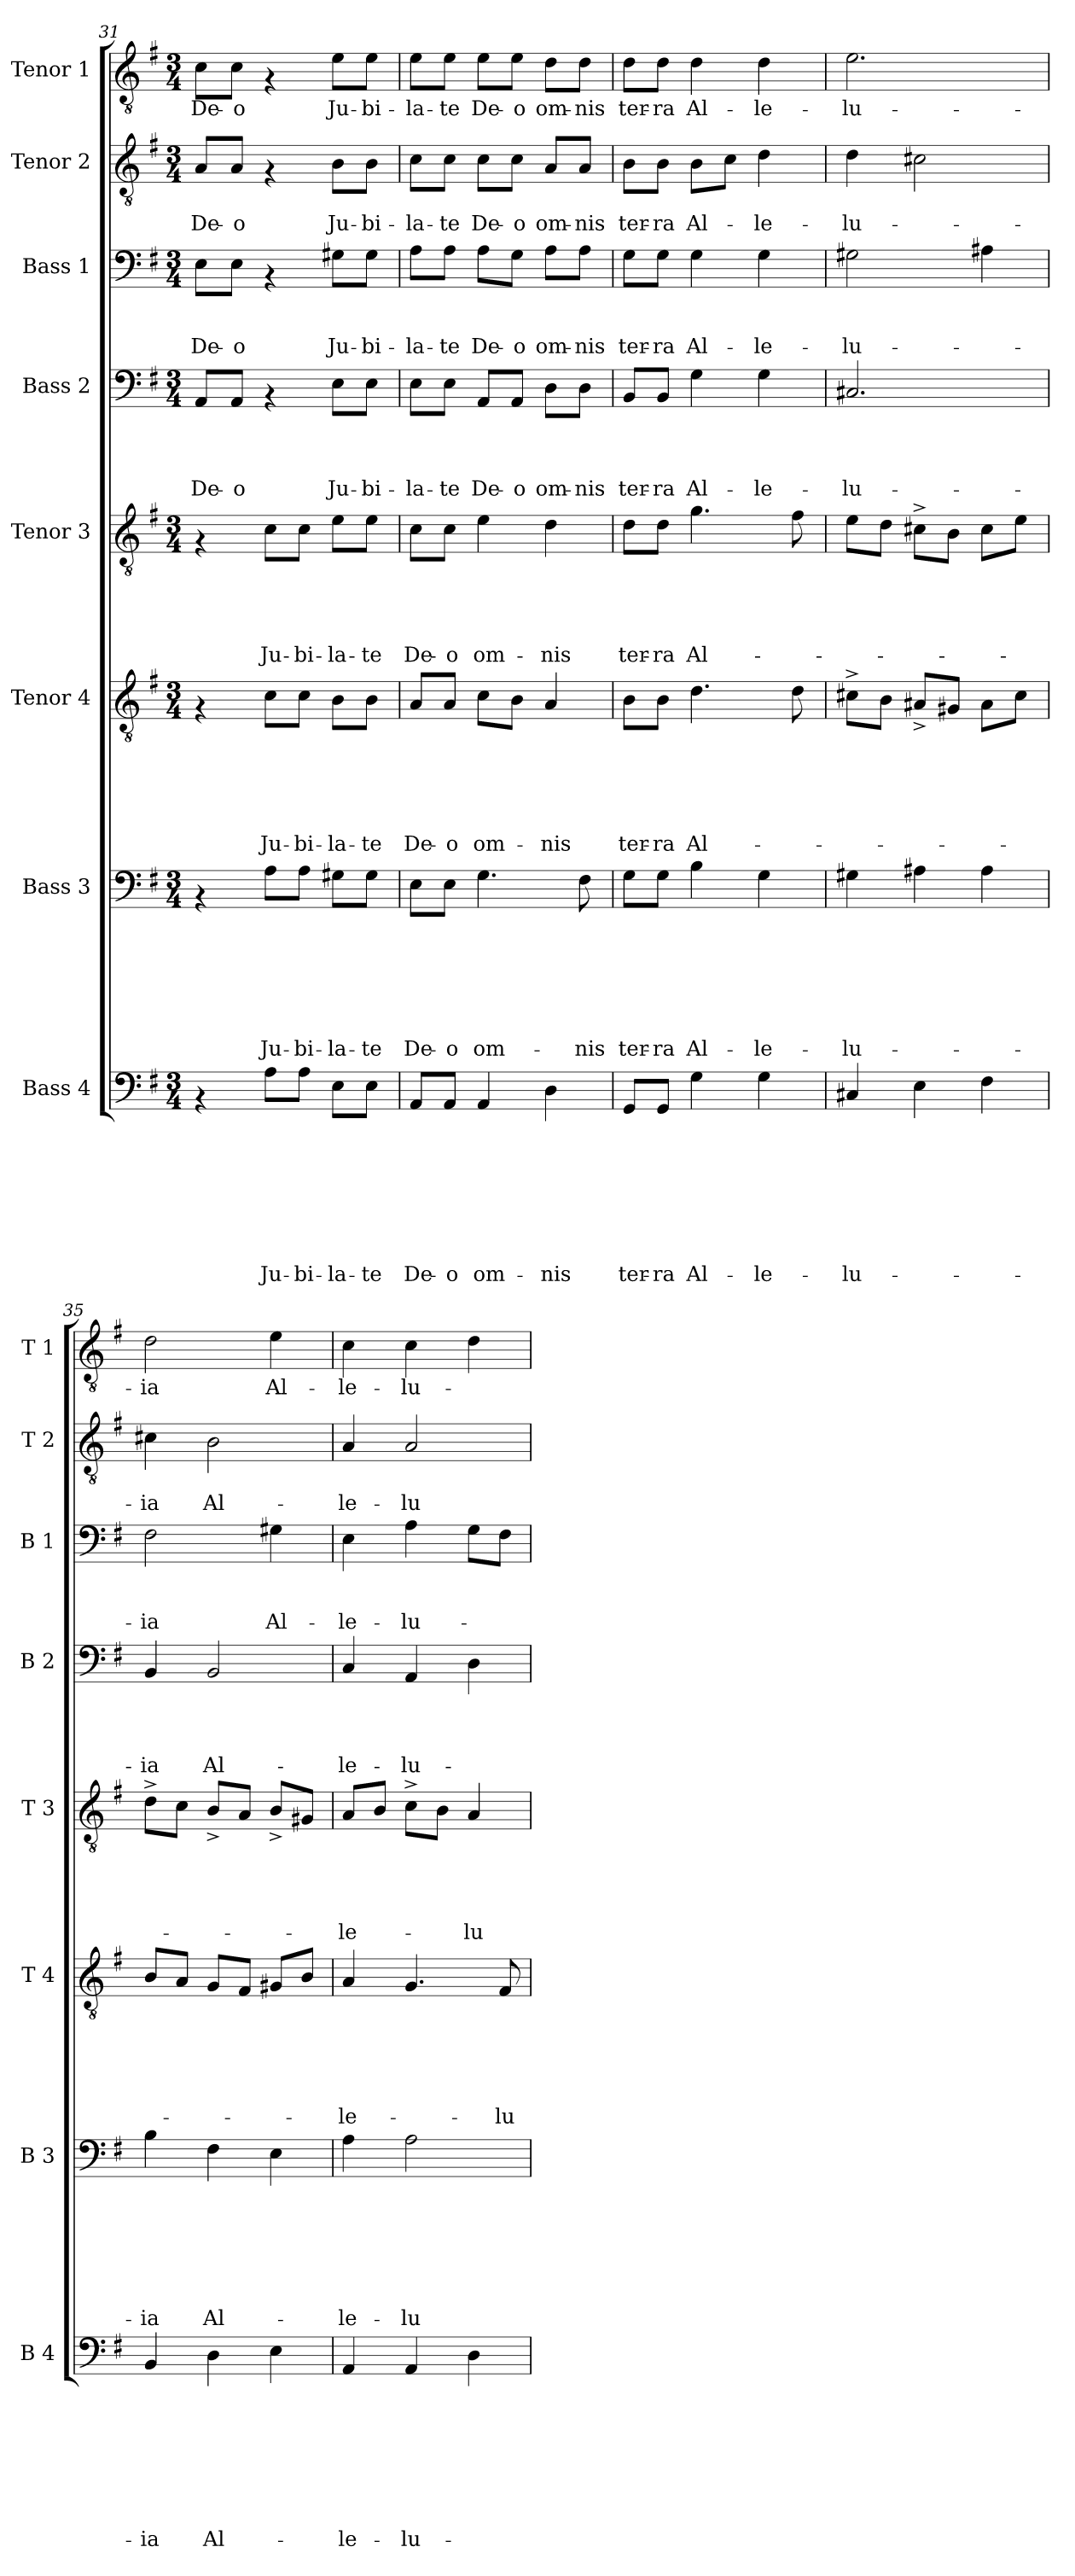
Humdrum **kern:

**kern	**text	**text	**text	**text	**text	**text	**text	**text	**kern	**text	**text	**text	**text	**text	**text	**text	**kern	**text	**text	**text	**text	**text	**text	**kern	**text	**text	**text	**text	**text	**kern	**text	**text	**text	**text	**kern	**text	**text	**text	**kern	**text	**text	**kern	**text
*part8	*part8	*part8	*part8	*part8	*part8	*part8	*part8	*part8	*part7	*part7	*part7	*part7	*part7	*part7	*part7	*part7	*part6	*part6	*part6	*part6	*part6	*part6	*part6	*part5	*part5	*part5	*part5	*part5	*part5	*part4	*part4	*part4	*part4	*part4	*part3	*part3	*part3	*part3	*part2	*part2	*part2	*part1	*part1
*staff8	*staff8	*staff8	*staff8	*staff8	*staff8	*staff8	*staff8	*staff8	*staff7	*staff7	*staff7	*staff7	*staff7	*staff7	*staff7	*staff7	*staff6	*staff6	*staff6	*staff6	*staff6	*staff6	*staff6	*staff5	*staff5	*staff5	*staff5	*staff5	*staff5	*staff4	*staff4	*staff4	*staff4	*staff4	*staff3	*staff3	*staff3	*staff3	*staff2	*staff2	*staff2	*staff1	*staff1
*I"Bass 4	*	*	*	*	*	*	*	*	*I"Bass 3	*	*	*	*	*	*	*	*I"Tenor 4	*	*	*	*	*	*	*I"Tenor 3	*	*	*	*	*	*I"Bass 2	*	*	*	*	*I"Bass 1	*	*	*	*I"Tenor 2	*	*	*I"Tenor 1	*
*I'B 4	*	*	*	*	*	*	*	*	*I'B 3	*	*	*	*	*	*	*	*I'T 4	*	*	*	*	*	*	*I'T 3	*	*	*	*	*	*I'B 2	*	*	*	*	*I'B 1	*	*	*	*I'T 2	*	*	*I'T 1	*
!!LO:PB:g=z
*clefF4	*	*	*	*	*	*	*	*	*clefF4	*	*	*	*	*	*	*	*clefGv2	*	*	*	*	*	*	*clefGv2	*	*	*	*	*	*clefF4	*	*	*	*	*clefF4	*	*	*	*clefGv2	*	*	*clefGv2	*
*k[f#]	*	*	*	*	*	*	*	*	*k[f#]	*	*	*	*	*	*	*	*k[f#]	*	*	*	*	*	*	*k[f#]	*	*	*	*	*	*k[f#]	*	*	*	*	*k[f#]	*	*	*	*k[f#]	*	*	*k[f#]	*
*G:	*	*	*	*	*	*	*	*	*G:	*	*	*	*	*	*	*	*G:	*	*	*	*	*	*	*G:	*	*	*	*	*	*G:	*	*	*	*	*G:	*	*	*	*G:	*	*	*G:	*
*M3/4	*	*	*	*	*	*	*	*	*M3/4	*	*	*	*	*	*	*	*M3/4	*	*	*	*	*	*	*M3/4	*	*	*	*	*	*M3/4	*	*	*	*	*M3/4	*	*	*	*M3/4	*	*	*M3/4	*
=31	=31	=31	=31	=31	=31	=31	=31	=31	=31	=31	=31	=31	=31	=31	=31	=31	=31	=31	=31	=31	=31	=31	=31	=31	=31	=31	=31	=31	=31	=31	=31	=31	=31	=31	=31	=31	=31	=31	=31	=31	=31	=31	=31
!	!	!	!	!	!	!	!	!	!	!	!	!	!	!	!	!	!	!	!	!	!	!	!	!	!	!	!	!	!	!	!	!	!	!LO:LY:b	!	!	!	!LO:LY:b	!	!	!LO:LY:b	!	!LO:LY:b
4rAA	.	.	.	.	.	.	.	.	4rAA	.	.	.	.	.	.	.	4rF	.	.	.	.	.	.	4rF	.	.	.	.	.	8AA/L	.	.	.	De-	8E\L	.	.	De-	8A/L	.	De-	8c\L	De-
!	!	!	!	!	!	!	!	!	!	!	!	!	!	!	!	!	!	!	!	!	!	!	!	!	!	!	!	!	!	!	!	!	!	!LO:LY:b	!	!	!	!LO:LY:b	!	!	!LO:LY:b	!	!LO:LY:b
.	.	.	.	.	.	.	.	.	.	.	.	.	.	.	.	.	.	.	.	.	.	.	.	.	.	.	.	.	.	8AA/J	.	.	.	-o	8E\J	.	.	-o	8A/J	.	-o	8c\J	-o
!	!	!	!	!	!	!	!	!LO:LY:b	!	!	!	!	!	!	!	!LO:LY:b	!	!	!	!	!	!	!LO:LY:b	!	!	!	!	!	!LO:LY:b	!	!	!	!	!	!	!	!	!	!	!	!	!	!
8A\L	.	.	.	.	.	.	.	Ju-	8A\L	.	.	.	.	.	.	Ju-	8c\L	.	.	.	.	.	Ju-	8c\L	.	.	.	.	Ju-	4rAA	.	.	.	.	4rAA	.	.	.	4rF	.	.	4rF	.
!	!	!	!	!	!	!	!	!LO:LY:b	!	!	!	!	!	!	!	!LO:LY:b	!	!	!	!	!	!	!LO:LY:b	!	!	!	!	!	!LO:LY:b	!	!	!	!	!	!	!	!	!	!	!	!	!	!
8A\J	.	.	.	.	.	.	.	-bi-	8A\J	.	.	.	.	.	.	-bi-	8c\J	.	.	.	.	.	-bi-	8c\J	.	.	.	.	-bi-	.	.	.	.	.	.	.	.	.	.	.	.	.	.
!	!	!	!	!	!	!	!	!LO:LY:b	!	!	!	!	!	!	!	!LO:LY:b	!	!	!	!	!	!	!LO:LY:b	!	!	!	!	!	!LO:LY:b	!	!	!	!	!LO:LY:b	!	!	!	!LO:LY:b	!	!	!LO:LY:b	!	!LO:LY:b
8E\L	.	.	.	.	.	.	.	-la-	8G#X\L	.	.	.	.	.	.	-la-	8B\L	.	.	.	.	.	-la-	8e\L	.	.	.	.	-la-	8E\L	.	.	.	Ju-	8G#X\L	.	.	Ju-	8B\L	.	Ju-	8e\L	Ju-
!	!	!	!	!	!	!	!	!LO:LY:b	!	!	!	!	!	!	!	!LO:LY:b	!	!	!	!	!	!	!LO:LY:b	!	!	!	!	!	!LO:LY:b	!	!	!	!	!LO:LY:b	!	!	!	!LO:LY:b	!	!	!LO:LY:b	!	!LO:LY:b
8E\J	.	.	.	.	.	.	.	-te	8G#\J	.	.	.	.	.	.	-te	8B\J	.	.	.	.	.	-te	8e\J	.	.	.	.	-te	8E\J	.	.	.	-bi-	8G#\J	.	.	-bi-	8B\J	.	-bi-	8e\J	-bi-
=32	=32	=32	=32	=32	=32	=32	=32	=32	=32	=32	=32	=32	=32	=32	=32	=32	=32	=32	=32	=32	=32	=32	=32	=32	=32	=32	=32	=32	=32	=32	=32	=32	=32	=32	=32	=32	=32	=32	=32	=32	=32	=32	=32
!	!	!	!	!	!	!	!	!LO:LY:b	!	!	!	!	!	!	!	!LO:LY:b	!	!	!	!	!	!	!LO:LY:b	!	!	!	!	!	!LO:LY:b	!	!	!	!	!LO:LY:b	!	!	!	!LO:LY:b	!	!	!LO:LY:b	!	!LO:LY:b
8AA/L	.	.	.	.	.	.	.	De-	8E\L	.	.	.	.	.	.	De-	8A/L	.	.	.	.	.	De-	8c\L	.	.	.	.	De-	8E\L	.	.	.	-la-	8A\L	.	.	-la-	8c\L	.	-la-	8e\L	-la-
!	!	!	!	!	!	!	!	!LO:LY:b	!	!	!	!	!	!	!	!LO:LY:b	!	!	!	!	!	!	!LO:LY:b	!	!	!	!	!	!LO:LY:b	!	!	!	!	!LO:LY:b	!	!	!	!LO:LY:b	!	!	!LO:LY:b	!	!LO:LY:b
8AA/J	.	.	.	.	.	.	.	-o	8E\J	.	.	.	.	.	.	-o	8A/J	.	.	.	.	.	-o	8c\J	.	.	.	.	-o	8E\J	.	.	.	-te	8A\J	.	.	-te	8c\J	.	-te	8e\J	-te
!	!	!	!	!	!	!	!	!LO:LY:b	!	!	!	!	!	!	!	!LO:LY:b	!	!	!	!	!	!	!LO:LY:b	!	!	!	!	!	!LO:LY:b	!	!	!	!	!LO:LY:b	!	!	!	!LO:LY:b	!	!	!LO:LY:b	!	!LO:LY:b
4AA/	.	.	.	.	.	.	.	om-	4.G\	.	.	.	.	.	.	om-	8c\L	.	.	.	.	.	om-	4e\	.	.	.	.	om-	8AA/L	.	.	.	De-	8A\L	.	.	De-	8c\L	.	De-	8e\L	De-
!	!	!	!	!	!	!	!	!	!	!	!	!	!	!	!	!	!	!	!	!	!	!	!	!	!	!	!	!	!	!	!	!	!	!LO:LY:b	!	!	!	!LO:LY:b	!	!	!LO:LY:b	!	!LO:LY:b
.	.	.	.	.	.	.	.	.	.	.	.	.	.	.	.	.	8B\J	.	.	.	.	.	.	.	.	.	.	.	.	8AA/J	.	.	.	-o	8G\J	.	.	-o	8c\J	.	-o	8e\J	-o
!	!	!	!	!	!	!	!	!LO:LY:b	!	!	!	!	!	!	!	!	!	!	!	!	!	!	!LO:LY:b	!	!	!	!	!	!LO:LY:b	!	!	!	!	!LO:LY:b	!	!	!	!LO:LY:b	!	!	!LO:LY:b	!	!LO:LY:b
4D\	.	.	.	.	.	.	.	-nis	.	.	.	.	.	.	.	.	4A/	.	.	.	.	.	-nis	4d\	.	.	.	.	-nis	8D\L	.	.	.	om-	8A\L	.	.	om-	8A/L	.	om-	8d\L	om-
!	!	!	!	!	!	!	!	!	!	!	!	!	!	!	!	!LO:LY:b	!	!	!	!	!	!	!	!	!	!	!	!	!	!	!	!	!	!LO:LY:b	!	!	!	!LO:LY:b	!	!	!LO:LY:b	!	!LO:LY:b
.	.	.	.	.	.	.	.	.	8F#\	.	.	.	.	.	.	-nis	.	.	.	.	.	.	.	.	.	.	.	.	.	8D\J	.	.	.	-nis	8A\J	.	.	-nis	8A/J	.	-nis	8d\J	-nis
=33	=33	=33	=33	=33	=33	=33	=33	=33	=33	=33	=33	=33	=33	=33	=33	=33	=33	=33	=33	=33	=33	=33	=33	=33	=33	=33	=33	=33	=33	=33	=33	=33	=33	=33	=33	=33	=33	=33	=33	=33	=33	=33	=33
!	!	!	!	!	!	!	!	!LO:LY:b	!	!	!	!	!	!	!	!LO:LY:b	!	!	!	!	!	!	!LO:LY:b	!	!	!	!	!	!LO:LY:b	!	!	!	!	!LO:LY:b	!	!	!	!LO:LY:b	!	!	!LO:LY:b	!	!LO:LY:b
8GG/L	.	.	.	.	.	.	.	ter-	8G\L	.	.	.	.	.	.	ter-	8B\L	.	.	.	.	.	ter-	8d\L	.	.	.	.	ter-	8BB/L	.	.	.	ter-	8G\L	.	.	ter-	8B\L	.	ter-	8d\L	ter-
!	!	!	!	!	!	!	!	!LO:LY:b	!	!	!	!	!	!	!	!LO:LY:b	!	!	!	!	!	!	!LO:LY:b	!	!	!	!	!	!LO:LY:b	!	!	!	!	!LO:LY:b	!	!	!	!LO:LY:b	!	!	!LO:LY:b	!	!LO:LY:b
8GG/J	.	.	.	.	.	.	.	-ra	8G\J	.	.	.	.	.	.	-ra	8B\J	.	.	.	.	.	-ra	8d\J	.	.	.	.	-ra	8BB/J	.	.	.	-ra	8G\J	.	.	-ra	8B\J	.	-ra	8d\J	-ra
!	!	!	!	!	!	!	!	!LO:LY:b	!	!	!	!	!	!	!	!LO:LY:b	!	!	!	!	!	!	!LO:LY:b	!	!	!	!	!	!LO:LY:b	!	!	!	!	!LO:LY:b	!	!	!	!LO:LY:b	!	!	!LO:LY:b	!	!LO:LY:b
4G\	.	.	.	.	.	.	.	Al-	4B\	.	.	.	.	.	.	Al-	4.d\	.	.	.	.	.	Al-	4.g\	.	.	.	.	Al-	4G\	.	.	.	Al-	4G\	.	.	Al-	8B\L	.	Al-	4d\	Al-
.	.	.	.	.	.	.	.	.	.	.	.	.	.	.	.	.	.	.	.	.	.	.	.	.	.	.	.	.	.	.	.	.	.	.	.	.	.	.	8c\J	.	.	.	.
!	!	!	!	!	!	!	!	!LO:LY:b	!	!	!	!	!	!	!	!LO:LY:b	!	!	!	!	!	!	!	!	!	!	!	!	!	!	!	!	!	!LO:LY:b	!	!	!	!LO:LY:b	!	!	!LO:LY:b	!	!LO:LY:b
4G\	.	.	.	.	.	.	.	-le-	4G\	.	.	.	.	.	.	-le-	.	.	.	.	.	.	.	.	.	.	.	.	.	4G\	.	.	.	-le-	4G\	.	.	-le-	4d\	.	-le-	4d\	-le-
.	.	.	.	.	.	.	.	.	.	.	.	.	.	.	.	.	8d\	.	.	.	.	.	.	8f#\	.	.	.	.	.	.	.	.	.	.	.	.	.	.	.	.	.	.	.
=34	=34	=34	=34	=34	=34	=34	=34	=34	=34	=34	=34	=34	=34	=34	=34	=34	=34	=34	=34	=34	=34	=34	=34	=34	=34	=34	=34	=34	=34	=34	=34	=34	=34	=34	=34	=34	=34	=34	=34	=34	=34	=34	=34
!	!	!	!	!	!	!	!	!LO:LY:b	!	!	!	!	!	!	!	!LO:LY:b	!	!	!	!	!	!	!	!	!	!	!	!	!	!	!	!	!	!LO:LY:b	!	!	!	!LO:LY:b	!	!	!LO:LY:b	!	!LO:LY:b
4C#X/	.	.	.	.	.	.	.	-lu-	4G#X\	.	.	.	.	.	.	-lu-	8c#X^>\L	.	.	.	.	.	.	8e\L	.	.	.	.	.	2.C#X/	.	.	.	-lu-	2G#X\	.	.	-lu-	4d\	.	-lu-	2.e\	-lu-
.	.	.	.	.	.	.	.	.	.	.	.	.	.	.	.	.	8B\J	.	.	.	.	.	.	8d\J	.	.	.	.	.	.	.	.	.	.	.	.	.	.	.	.	.	.	.
4E\	.	.	.	.	.	.	.	.	4A#X\	.	.	.	.	.	.	.	8A#X^</L	.	.	.	.	.	.	8c#X^>\L	.	.	.	.	.	.	.	.	.	.	.	.	.	.	2c#X\	.	.	.	.
.	.	.	.	.	.	.	.	.	.	.	.	.	.	.	.	.	8G#X/J	.	.	.	.	.	.	8B\J	.	.	.	.	.	.	.	.	.	.	.	.	.	.	.	.	.	.	.
4F#\	.	.	.	.	.	.	.	.	4A#\	.	.	.	.	.	.	.	8A#\L	.	.	.	.	.	.	8c#\L	.	.	.	.	.	.	.	.	.	.	4A#X\	.	.	.	.	.	.	.	.
.	.	.	.	.	.	.	.	.	.	.	.	.	.	.	.	.	8c#\J	.	.	.	.	.	.	8e\J	.	.	.	.	.	.	.	.	.	.	.	.	.	.	.	.	.	.	.
=35	=35	=35	=35	=35	=35	=35	=35	=35	=35	=35	=35	=35	=35	=35	=35	=35	=35	=35	=35	=35	=35	=35	=35	=35	=35	=35	=35	=35	=35	=35	=35	=35	=35	=35	=35	=35	=35	=35	=35	=35	=35	=35	=35
!	!	!	!	!	!	!	!	!LO:LY:b	!	!	!	!	!	!	!	!LO:LY:b	!	!	!	!	!	!	!	!	!	!	!	!	!	!	!	!	!	!LO:LY:b	!	!	!	!LO:LY:b	!	!	!LO:LY:b	!	!LO:LY:b
4BB/	.	.	.	.	.	.	.	-ia	4B\	.	.	.	.	.	.	-ia	8B/L	.	.	.	.	.	.	8d^>\L	.	.	.	.	.	4BB/	.	.	.	-ia	2F#\	.	.	-ia	4c#X\	.	-ia	2d\	-ia
.	.	.	.	.	.	.	.	.	.	.	.	.	.	.	.	.	8A/J	.	.	.	.	.	.	8c\J	.	.	.	.	.	.	.	.	.	.	.	.	.	.	.	.	.	.	.
!	!	!	!	!	!	!	!	!LO:LY:b	!	!	!	!	!	!	!	!LO:LY:b	!	!	!	!	!	!	!	!	!	!	!	!	!	!	!	!	!	!LO:LY:b	!	!	!	!	!	!	!LO:LY:b	!	!
4D\	.	.	.	.	.	.	.	Al-	4F#\	.	.	.	.	.	.	Al-	8G/L	.	.	.	.	.	.	8B^</L	.	.	.	.	.	2BB/	.	.	.	Al-	.	.	.	.	2B\	.	Al-	.	.
.	.	.	.	.	.	.	.	.	.	.	.	.	.	.	.	.	8F#/J	.	.	.	.	.	.	8A/J	.	.	.	.	.	.	.	.	.	.	.	.	.	.	.	.	.	.	.
!	!	!	!	!	!	!	!	!	!	!	!	!	!	!	!	!	!	!	!	!	!	!	!	!	!	!	!	!	!	!	!	!	!	!	!	!	!	!LO:LY:b	!	!	!	!	!LO:LY:b
4E\	.	.	.	.	.	.	.	.	4E\	.	.	.	.	.	.	.	8G#X/L	.	.	.	.	.	.	8B^</L	.	.	.	.	.	.	.	.	.	.	4G#X\	.	.	Al-	.	.	.	4e\	Al-
.	.	.	.	.	.	.	.	.	.	.	.	.	.	.	.	.	8B/J	.	.	.	.	.	.	8G#X/J	.	.	.	.	.	.	.	.	.	.	.	.	.	.	.	.	.	.	.
=36	=36	=36	=36	=36	=36	=36	=36	=36	=36	=36	=36	=36	=36	=36	=36	=36	=36	=36	=36	=36	=36	=36	=36	=36	=36	=36	=36	=36	=36	=36	=36	=36	=36	=36	=36	=36	=36	=36	=36	=36	=36	=36	=36
!	!	!	!	!	!	!	!	!LO:LY:b	!	!	!	!	!	!	!	!LO:LY:b	!	!	!	!	!	!	!LO:LY:b	!	!	!	!	!	!LO:LY:b	!	!	!	!	!LO:LY:b	!	!	!	!LO:LY:b	!	!	!LO:LY:b	!	!LO:LY:b
4AA/	.	.	.	.	.	.	.	-le-	4A\	.	.	.	.	.	.	-le-	4A/	.	.	.	.	.	-le-	8A/L	.	.	.	.	-le-	4C/	.	.	.	-le-	4E\	.	.	-le-	4A/	.	-le-	4c\	-le-
.	.	.	.	.	.	.	.	.	.	.	.	.	.	.	.	.	.	.	.	.	.	.	.	8B/J	.	.	.	.	.	.	.	.	.	.	.	.	.	.	.	.	.	.	.
!	!	!	!	!	!	!	!	!LO:LY:b	!	!	!	!	!	!	!	!LO:LY:b	!	!	!	!	!	!	!	!	!	!	!	!	!	!	!	!	!	!LO:LY:b	!	!	!	!LO:LY:b	!	!	!LO:LY:b	!	!LO:LY:b
4AA/	.	.	.	.	.	.	.	-lu-	2A\	.	.	.	.	.	.	-lu-	4.G/	.	.	.	.	.	.	8c^>\L	.	.	.	.	.	4AA/	.	.	.	-lu-	4A\	.	.	-lu-	2A/	.	-lu-	4c\	-lu-
.	.	.	.	.	.	.	.	.	.	.	.	.	.	.	.	.	.	.	.	.	.	.	.	8B\J	.	.	.	.	.	.	.	.	.	.	.	.	.	.	.	.	.	.	.
!	!	!	!	!	!	!	!	!	!	!	!	!	!	!	!	!	!	!	!	!	!	!	!	!	!	!	!	!	!LO:LY:b	!	!	!	!	!	!	!	!	!	!	!	!	!	!
4D\	.	.	.	.	.	.	.	.	.	.	.	.	.	.	.	.	.	.	.	.	.	.	.	4A/	.	.	.	.	-lu-	4D\	.	.	.	.	8G\L	.	.	.	.	.	.	4d\	.
!	!	!	!	!	!	!	!	!	!	!	!	!	!	!	!	!	!	!	!	!	!	!	!LO:LY:b	!	!	!	!	!	!	!	!	!	!	!	!	!	!	!	!	!	!	!	!
.	.	.	.	.	.	.	.	.	.	.	.	.	.	.	.	.	8F#/	.	.	.	.	.	-lu-	.	.	.	.	.	.	.	.	.	.	.	8F#\J	.	.	.	.	.	.	.	.
=	=	=	=	=	=	=	=	=	=	=	=	=	=	=	=	=	=	=	=	=	=	=	=	=	=	=	=	=	=	=	=	=	=	=	=	=	=	=	=	=	=	=	=
*-	*-	*-	*-	*-	*-	*-	*-	*-	*-	*-	*-	*-	*-	*-	*-	*-	*-	*-	*-	*-	*-	*-	*-	*-	*-	*-	*-	*-	*-	*-	*-	*-	*-	*-	*-	*-	*-	*-	*-	*-	*-	*-	*-
